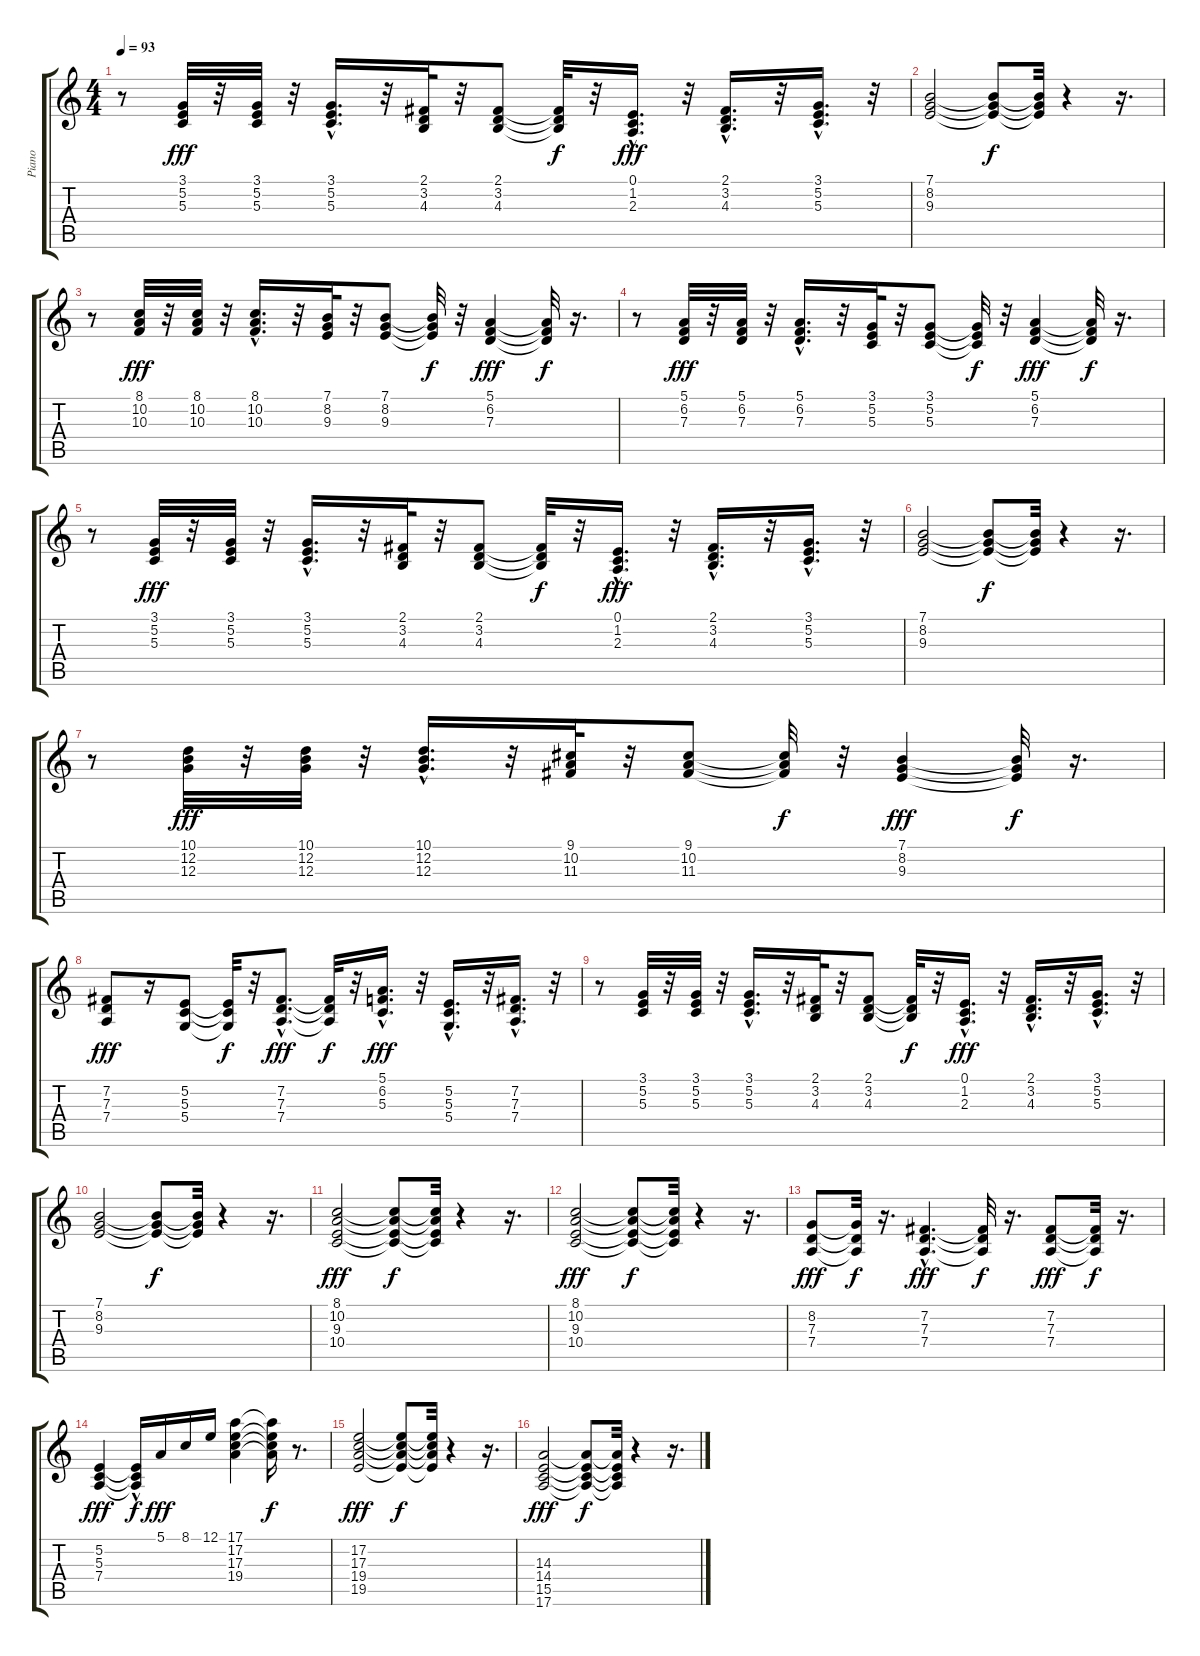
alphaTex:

\track ("Piano " "Piano ") {instrument brightacousticpiano}
\staff {score tabs}
\tuning (E4 B3 G3 D3 A2 E2) {hide}
\ts (4 4)
\tempo 93
\clef g2
\ks c
r.8{dy f} (3.1 5.2 5.3).32{dy fff} r.32 (3.1 5.2 5.3).32 r.32 (3.1{hac} 5.2{hac} 5.3{hac}).16{d} r.32 (2.1 3.2 4.3).32 r.32 (2.1 3.2 4.3).8 (2.1{t} 3.2{t} 4.3{t}).32{dy f} r.32 (0.1{hac} 1.2{hac} 2.3{hac}).16{d dy fff} r.32 (2.1{hac} 3.2{hac} 4.3{hac}).16{d} r.32 (3.1{hac} 5.2{hac} 5.3{hac}).16{d} r.32 |
(7.1 8.2 9.3).2 (7.1{t} 8.2{t} 9.3{t}).8{dy f} (7.1{t} 8.2{t} 9.3{t}).32 r.4 r.16{d} |
r.8 (8.1 10.2 10.3).32{dy fff} r.32 (8.1 10.2 10.3).32 r.32 (8.1{hac} 10.2{hac} 10.3{hac}).16{d} r.32 (7.1 8.2 9.3).32 r.32 (7.1 8.2 9.3).8 (7.1{t} 8.2{t} 9.3{t}).32{dy f} r.32 (5.1 6.2 7.3).4{dy fff} (5.1{t} 6.2{t} 7.3{t}).32{dy f} r.16{d} |
r.8 (5.1 6.2 7.3).32{dy fff} r.32 (5.1 6.2 7.3).32 r.32 (5.1{hac} 6.2{hac} 7.3{hac}).16{d} r.32 (3.1 5.2 5.3).32 r.32 (3.1 5.2 5.3).8 (3.1{t} 5.2{t} 5.3{t}).32{dy f} r.32 (5.1 6.2 7.3).4{dy fff} (5.1{t} 6.2{t} 7.3{t}).32{dy f} r.16{d} |
r.8 (3.1 5.2 5.3).32{dy fff} r.32 (3.1 5.2 5.3).32 r.32 (3.1{hac} 5.2{hac} 5.3{hac}).16{d} r.32 (2.1 3.2 4.3).32 r.32 (2.1 3.2 4.3).8 (2.1{t} 3.2{t} 4.3{t}).32{dy f} r.32 (0.1{hac} 1.2{hac} 2.3{hac}).16{d dy fff} r.32 (2.1{hac} 3.2{hac} 4.3{hac}).16{d} r.32 (3.1{hac} 5.2{hac} 5.3{hac}).16{d} r.32 |
(7.1 8.2 9.3).2 (7.1{t} 8.2{t} 9.3{t}).8{dy f} (7.1{t} 8.2{t} 9.3{t}).32 r.4 r.16{d} |
r.8 (10.1 12.2 12.3).32{dy fff} r.32 (10.1 12.2 12.3).32 r.32 (10.1{hac} 12.2{hac} 12.3{hac}).16{d} r.32 (9.1 10.2 11.3).32 r.32 (9.1 10.2 11.3).8 (9.1{t} 10.2{t} 11.3{t}).32{dy f} r.32 (7.1 8.2 9.3).4{dy fff} (7.1{t} 8.2{t} 9.3{t}).32{dy f} r.16{d} |
(7.2 7.3 7.4).8{dy fff} r.16 (5.2 5.3 5.4).8 (5.2{t} 5.3{t} 5.4{t}).32{dy f} r.32 (7.2{hac} 7.3{hac} 7.4{hac}).8{d dy fff} (7.2{t} 7.3{t} 7.4{t}).32{dy f} r.32 (5.1{hac} 6.2{hac} 5.3{hac}).16{d dy fff} r.32 (5.2{hac} 5.3{hac} 5.4{hac}).16{d} r.32 (7.2{hac} 7.3{hac} 7.4{hac}).16{d} r.32 |
r.8 (3.1 5.2 5.3).32 r.32 (3.1 5.2 5.3).32 r.32 (3.1{hac} 5.2{hac} 5.3{hac}).16{d} r.32 (2.1 3.2 4.3).32 r.32 (2.1 3.2 4.3).8 (2.1{t} 3.2{t} 4.3{t}).32{dy f} r.32 (0.1{hac} 1.2{hac} 2.3{hac}).16{d dy fff} r.32 (2.1{hac} 3.2{hac} 4.3{hac}).16{d} r.32 (3.1{hac} 5.2{hac} 5.3{hac}).16{d} r.32 |
(7.1 8.2 9.3).2 (7.1{t} 8.2{t} 9.3{t}).8{dy f} (7.1{t} 8.2{t} 9.3{t}).32 r.4 r.16{d} |
(8.1 10.2 9.3 10.4).2{dy fff balance 8} (8.1{t} 10.2{t} 9.3{t} 10.4{t}).8{dy f} (8.1{t} 10.2{t} 9.3{t} 10.4{t}).32 r.4 r.16{d} |
(8.1 10.2 9.3 10.4).2{dy fff} (8.1{t} 10.2{t} 9.3{t} 10.4{t}).8{dy f} (8.1{t} 10.2{t} 9.3{t} 10.4{t}).32 r.4 r.16{d} |
(8.2 7.3 7.4).8{dy fff} (8.2{t} 7.3{t} 7.4{t}).32{dy f} r.16{d} (7.2{hac} 7.3{hac} 7.4{hac}).4{d dy fff} (7.2{t} 7.3{t} 7.4{t}).32{dy f} r.16{d} (7.2 7.3 7.4).8{dy fff} (7.2{t} 7.3{t} 7.4{t}).32{dy f} r.16{d} |
(5.2 5.3 7.4).4{dy fff} (5.2{hac t} 5.3{hac t} 7.4{hac t}).16{dy f} 5.1.16{dy fff} 8.1.16 12.1.16 (17.1 17.2 17.3 19.4).4 (17.1{t} 17.2{t} 17.3{t} 19.4{t}).16{dy f} r.8{d} |
(17.2 17.3 19.4 19.5).2{dy fff} (17.2{t} 17.3{t} 19.4{t} 19.5{t}).8{dy f} (17.2{t} 17.3{t} 19.4{t} 19.5{t}).32 r.4 r.16{d} |
(14.3 14.4 15.5 17.6).2{dy fff} (14.3{t} 14.4{t} 15.5{t} 17.6{t}).8{dy f} (14.3{t} 14.4{t} 15.5{t} 17.6{t}).32 r.4 r.16{d}
